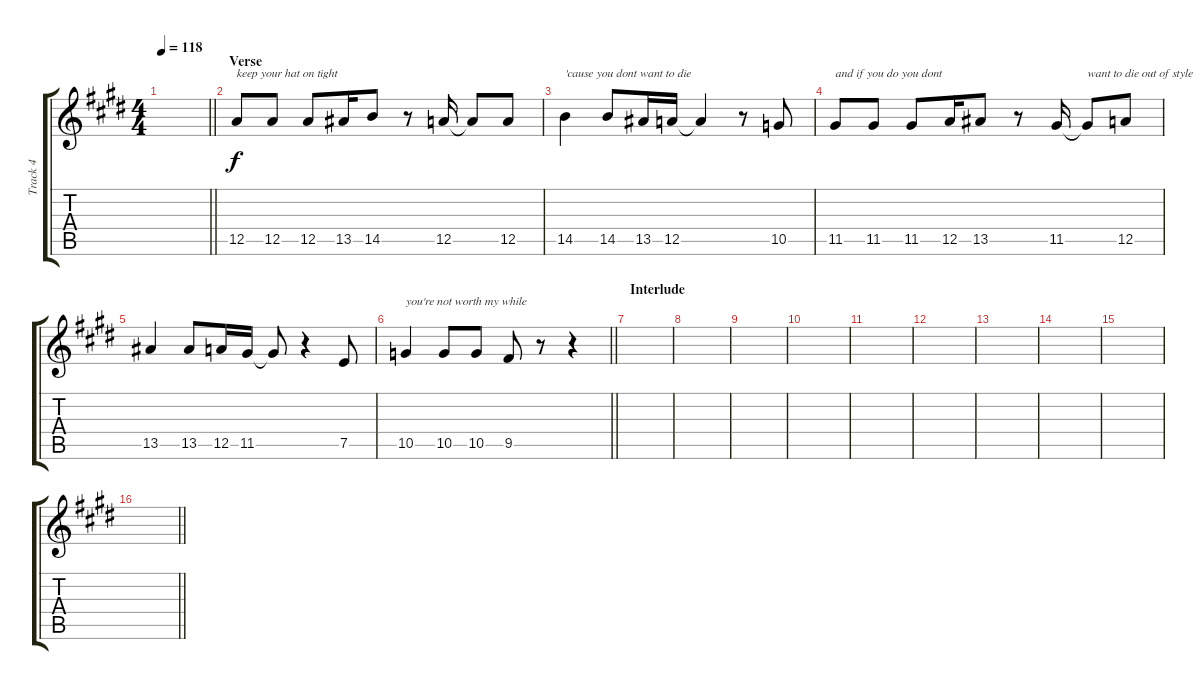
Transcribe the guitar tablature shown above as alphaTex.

\track ("Track 4" "Track 4") {instrument acousticguitarsteel}
\staff {score tabs}
\tuning (E4 B3 G3 D3 A2 E2) {hide}
\ts (4 4)
\tempo 118
\clef g2
\barLineRight lightlight
\ks e
|
\section ("" "Verse")
12.5.8{txt "keep your hat on tight"} 12.5.8 12.5.8 13.5.16 14.5.8 r.8 12.5.16 12.5{t}.8 12.5.8 |
14.5.4{txt "'cause you dont want to die"} 14.5.8 13.5.16 12.5.16 12.5{t}.4 r.8 10.5.8 |
11.5.8{txt "and if you do you dont "} 11.5.8 11.5.8 12.5.16 13.5.8 r.8 11.5.16 11.5{t}.8{txt "want to die out of style"} 12.5.8 |
13.5.4 13.5.8 12.5.16 11.5.16 11.5{t}.8 r.4 7.5.8 |
\barLineRight lightlight
10.5.4{txt "you're not worth my while"} 10.5.8 10.5.8 9.5.8 r.8 r.4 |
\section ("" "Interlude")
|
|
|
|
|
|
|
|
|
\barLineRight lightlight
